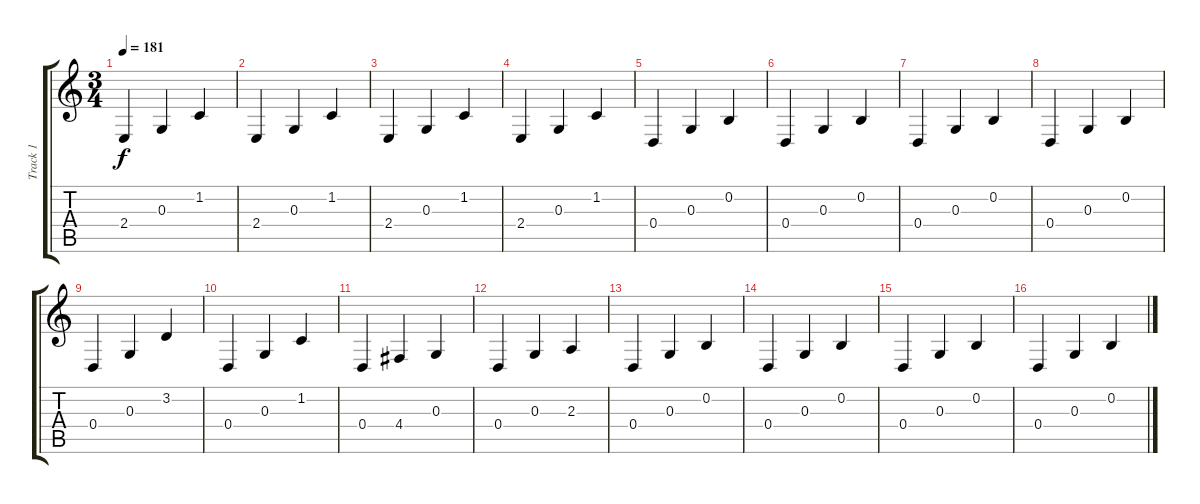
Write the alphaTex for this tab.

\track ("Track 1" "Track 1") {instrument acousticgrandpiano}
\staff {score tabs}
\tuning (E4 B3 G3 D3 A2 E2) {hide}
\ts (3 4)
\tempo 181
\clef g2
\ks c
2.4.4{dy f} 0.3.4 1.2.4 |
2.4.4 0.3.4 1.2.4 |
2.4.4 0.3.4 1.2.4 |
2.4.4 0.3.4 1.2.4 |
0.4.4 0.3.4 0.2.4 |
0.4.4 0.3.4 0.2.4 |
0.4.4 0.3.4 0.2.4 |
0.4.4 0.3.4 0.2.4 |
0.4.4 0.3.4 3.2.4 |
0.4.4 0.3.4 1.2.4 |
0.4.4 4.4.4 0.3.4 |
0.4.4 0.3.4 2.3.4 |
0.4.4 0.3.4 0.2.4 |
0.4.4 0.3.4 0.2.4 |
0.4.4 0.3.4 0.2.4 |
0.4.4 0.3.4 0.2.4
